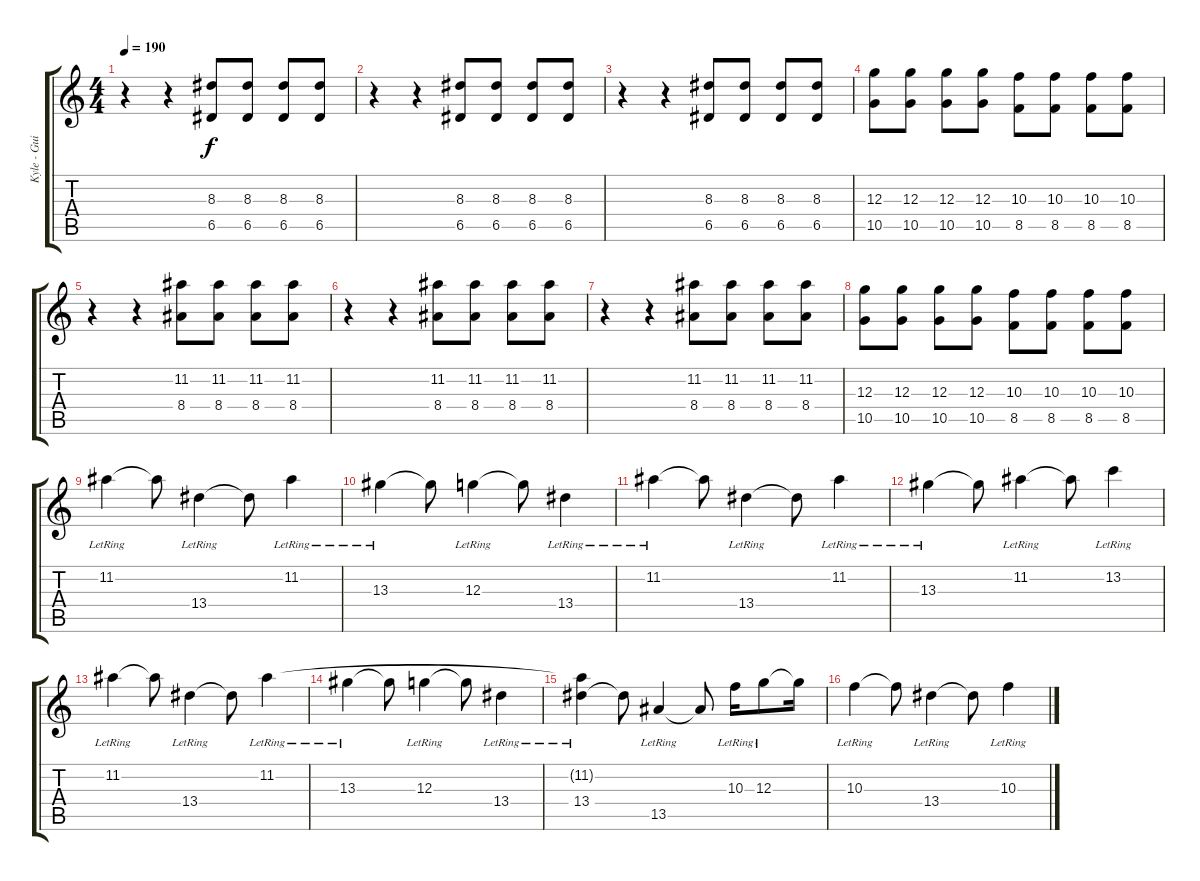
\track ("Kyle - Guitar 2" "Kyle - Gui") {instrument distortionguitar}
\staff {score tabs}
\tuning (E4 B3 G3 D3 A2 E2) {hide}
\ts (4 4)
\tempo 190
\clef g2
\ks c
r.4{dy f} r.4 (8.3 6.5).8 (8.3 6.5).8 (8.3 6.5).8 (8.3 6.5).8 |
r.4 r.4 (8.3 6.5).8 (8.3 6.5).8 (8.3 6.5).8 (8.3 6.5).8 |
r.4 r.4 (8.3 6.5).8 (8.3 6.5).8 (8.3 6.5).8 (8.3 6.5).8 |
(12.3 10.5).8 (12.3 10.5).8 (12.3 10.5).8 (12.3 10.5).8 (10.3 8.5).8 (10.3 8.5).8 (10.3 8.5).8 (10.3 8.5).8 |
r.4 r.4 (11.2 8.4).8 (11.2 8.4).8 (11.2 8.4).8 (11.2 8.4).8 |
r.4 r.4 (11.2 8.4).8 (11.2 8.4).8 (11.2 8.4).8 (11.2 8.4).8 |
r.4 r.4 (11.2 8.4).8 (11.2 8.4).8 (11.2 8.4).8 (11.2 8.4).8 |
(12.3 10.5).8 (12.3 10.5).8 (12.3 10.5).8 (12.3 10.5).8 (10.3 8.5).8 (10.3 8.5).8 (10.3 8.5).8 (10.3 8.5).8 |
11.2{lr}.4 11.2{t}.8 13.4{lr}.4 13.4{t}.8 11.2{lr}.4 |
13.3{lr}.4 13.3{t}.8 12.3{lr}.4 12.3{t}.8 13.4{lr}.4 |
11.2{lr}.4 11.2{t}.8 13.4{lr}.4 13.4{t}.8 11.2{lr}.4 |
13.3{lr}.4 13.3{t}.8 11.2{lr}.4 11.2{t}.8 13.2{lr}.4 |
11.2{lr}.4 11.2{t}.8 13.4{lr}.4 13.4{t}.8 11.2{lr}.4 |
13.3{lr}.4 13.3{t}.8 12.3{lr}.4 12.3{t}.8 13.4{lr}.4 |
(11.2{t} 13.4{lr}).4 13.4{t}.8 13.5{lr}.4 13.5{t}.8 10.3{lr}.16 12.3{lr}.8 12.3{t}.16 |
10.3{lr}.4 10.3{t}.8 13.4{lr}.4 13.4{t}.8 10.3{lr}.4
